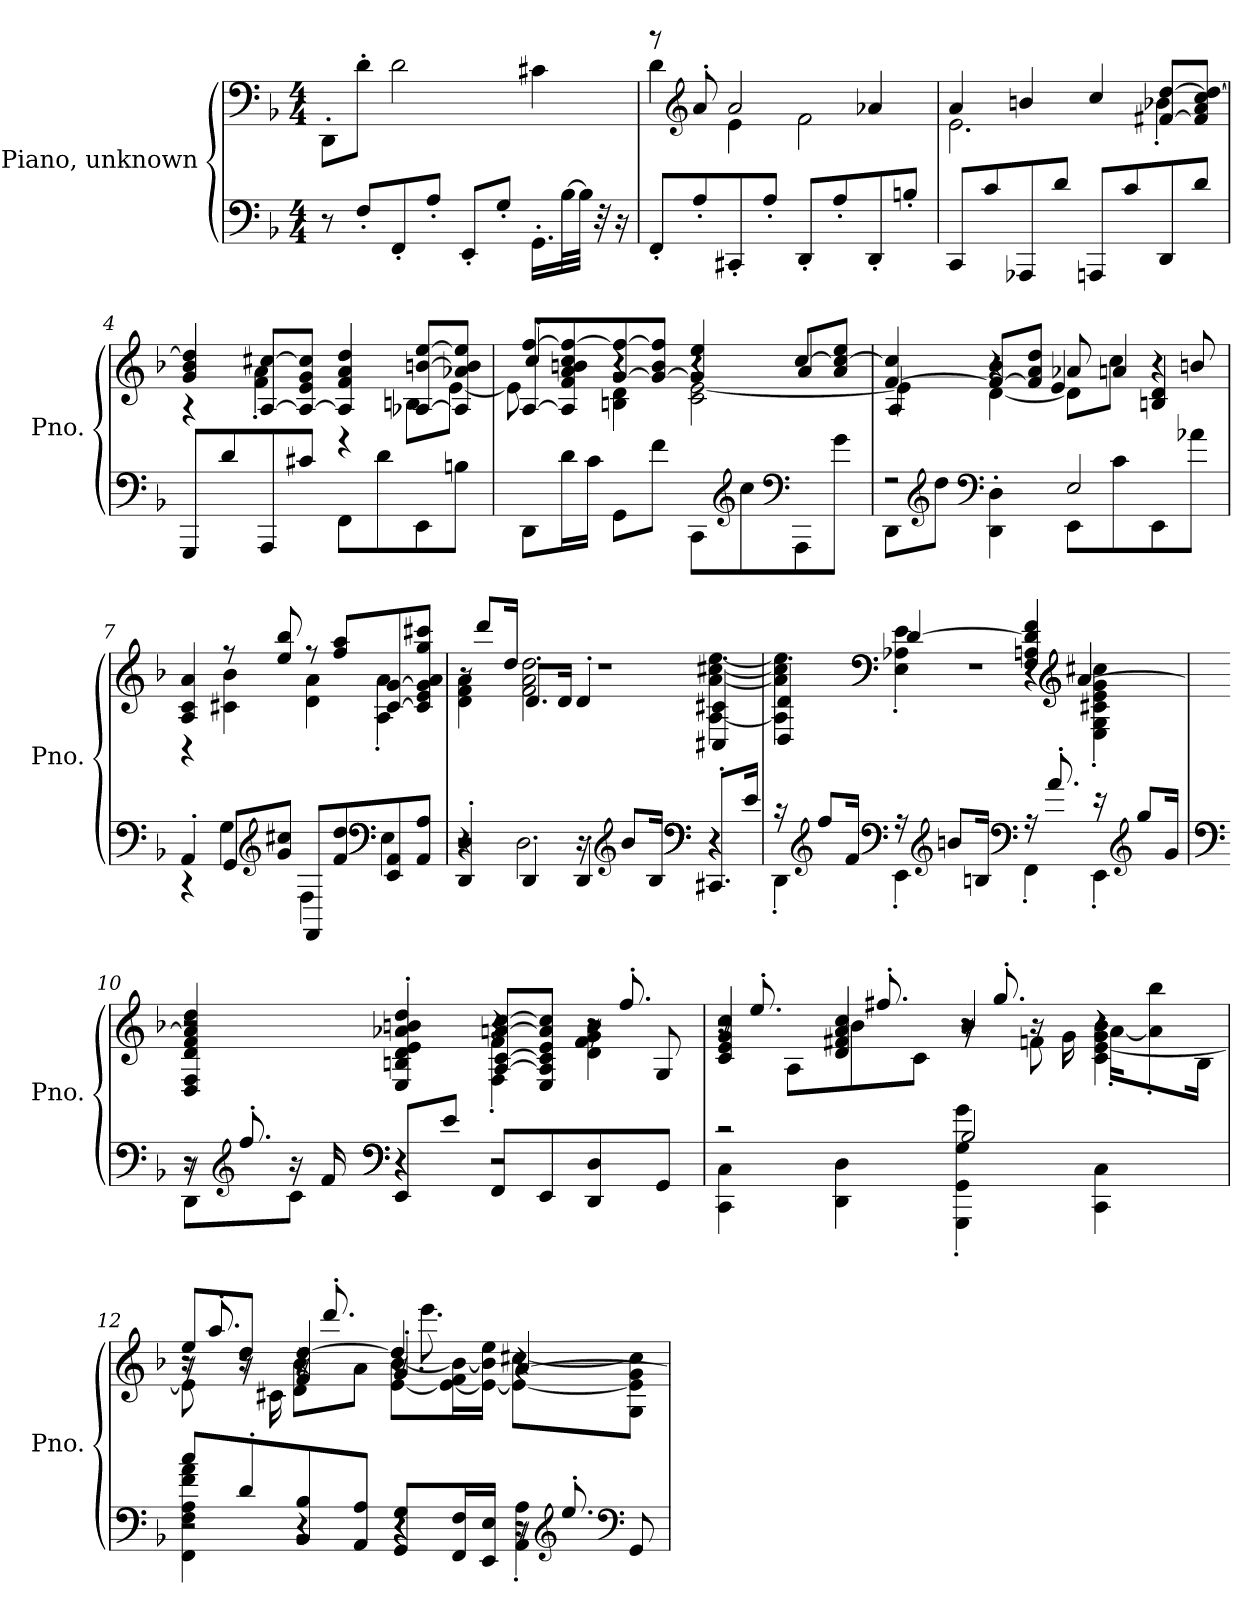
**kern	**kern
*part1	*part1
*staff2	*staff1
*I"Piano, unknown	*
*I'Pno.	*
*clefF4	*clefF4
*k[b-]	*k[b-]
*M4/4	*M4/4
*MM120	*MM120
=1	=1
8r	8DD'\L
8F'/L	8d'\J
8FF'/	2d\
8A'/J	.
8EE'/L	.
8G'/J	.
16.GG'\LL	4c#X\
[32B-\L	.
32B-\JJJ]	.
32r	.
16r	.
=2	=2
*	*^
8FF'/L	8r	4d\
*	*clefG2	*
8A'/	8a'/	.
8CC#X'/	2a/	4e\
8A'/J	.	.
8DD'/L	.	2f\
8A'/	.	.
8DD'/	4a-X/	.
8Bn'/J	.	.
=3	=3	=3
8CC/L	4a/	2.e\
8c/	.	.
8AAA-X/	4bn/	.
8d/J	.	.
8AAAn/L	4cc/	.
8c/	.	.
8DD/	[8f#X/ [8dd/L	4b-X'\
8d/J	8f#/] 8a/ 8cc/ 8dd/_J	.
!!LO:LB:g=z	!!
=4	=4	=4
8GGG/L	4g/ 4b-/ 4dd/]	4r
8d/	.	.
8AAA/	[8A/ [8cc#X/L	4f\' 4a\'
8c#X/J	8A/_ 8e/ 8g/ 8cc#/]J	.
8FF\L	4A/] 4f/ 4a/ 4dd/	4r
8d\	.	.
8EE\	[8A-X/ [8bn/ [8ee/L	8Bn\L
8Bn\J	8A-/] 8a-X/ 8b/] 8ee/]J	[8e\J
=5	=5	=5
*	*	*^
8DD\L	[8A/ [8ff/L	8e\]	4cc'/
16d\L	8A/] 8f/ 8a/ 8bn/ 8cc/ 8ff/_	8r	.
16c\JJ	.	.	.
8GG\L	[8g/ 8ff/_	4Bn\ 4d\	4r
8f\J	8g/_ 8b/ 8ff/]J	.	.
8CC\L	4g/] 4ee/	2c\ [2e\	4r
*clefG2	*	*	*
8cc\	.	.	.
*clefF4	*	*	*
8AAA\	[8cc/L	.	4a'/
8g\J	8a/ 8cc/_ 8ee/J	.	.
!!LO:LB:g=z	!!	!!
=6	=6	=6	=6
*^	*	*	*
2r	8DD\L	[4f/ 4cc/]	4e\]	4A/
*clefG2	*	*	*	*
.	8dd\J	.	.	.
*clefF4	*	*	*	*
.	4DD\' 4D\'	8f/_ 8b-/L	[4d\	4r
.	.	8f/] 8a/ 8dd/J	.	.
2E/	8EE\L	8a-X/	8d\L]	4e/
.	8c\	4an/	8cc\J	.
.	8EE\	.	4r	4Bn/ 4d/
.	8a-X\J	8bn/	.	.
*	*	*	*v	*v
=7	=7	=7	=7
4AA'/	4r	4A/ 4c/ 4a/	4r
8GG/L	4G\	8r	4c#X\ 4b-\
*clefG2	*	*	*
8g/ 8cc#X/J	.	8ee/ 8bb-/	.
8FF/L	4F\	8r	4d\ 4a\
8f/ 8dd/	.	8ff/ 8aa/L	.
*clefF4	*	*	*
8EE/ 8AA/	4E\	[8c#/ [8g/	4A\' 4a\'
8AA/ 8A/J	.	8c#/] 8e/ 8g/] 8a/ 8gg/ 8ccc#X/J	.
!!LO:LB:g=z
=8	=8	=8	=8
*	*^	*	*^
4DD/' 4D/'	4r	2r	1r	4d\ 4f\ 4a\	16r
.	.	.	.	.	8ddd/L
.	.	.	.	.	16dd/Jk
4DD'/	2D\	.	.	2f\ 2a\ 2dd\	8.d'/L
.	.	.	.	.	16d/Jk
16r	.	4DD'/	.	.	4d'/
*clefG2	*	*	*	*	*
8b-/L	.	.	.	.	.
16B-/Jk	.	.	.	.	.
*clefF4	*	*	*	*	*
8.CC#X'/L	4r	4r	.	[4A\ [4a\ [4cc#X\ [4ee\	4C#X/' 4c#X/'
16e/Jk	.	.	.	.	.
*	*v	*v	*	*	*
=9	=9	=9	=9	=9
16r	4DD'\	1r	4A\] 4a\] 4cc#\] 4ee\]	4D/' 4d/'
*clefG2	*	*	*	*
8ff/L	.	.	.	.
16f/Jk	.	.	.	.
*clefF4	*	*clefF4	*	*
16r	4EE'\	.	4E\' 4A-X\' 4e\'	[4d/
*clefG2	*	*	*	*
8bn/L	.	.	.	.
16Bn/Jk	.	.	.	.
*clefF4	*	*	*	*
16r	4FF'\	.	4r	4F/ 4An/ 4d/] 4f/
8.a'/	.	.	.	.
*	*	*clefG2	*	*
16r	4EE'\	.	4E\' 4G\' 4c#X\' 4e\' 4g\' 4cc#X\'	[4a/
*clefG2	*	*	*	*
8gg/L	.	.	.	.
16g/Jk	.	.	.	.
*v	*v	*	*	*
!!LO:LB:g=z	!!	!!
=10	=10	=10	=10
*clefF4	*	*	*
*^	*	*	*
*	*^	*	*	*
16r	8DD\L	8r	2r	2r	4D/ 4F/ 4d/ 4f/ 4a/] 4dd/
*clefG2	*	*	*	*	*
8.ff'/	.	.	.	.	.
.	8c\J	16r	.	.	.
.	.	16f/	.	.	.
*clefF4	*	*	*	*	*
4r	4r	8EE/L	.	.	4E/' 4Bn/' 4d/' 4e/' 4a-X/' 4bn/' 4dd/'
.	.	8e/J	.	.	.
2r	2r	8FF/L	4r	4F\' 4f\'	[8A/ [8c/ [8an/ [8cc/L
.	.	8EE/	.	.	8E/ 8A/] 8c/] 8e/ 8a/] 8cc/]J
.	.	8DD/ 8D/	16r	4d\ 4f\ 4g\ 4b\	8r
.	.	.	8.ff'/	.	.
.	.	8GG/J	.	.	8G/
*	*v	*v	*	*	*
=11	=11	=11	=11	=11
*	*	*	*	*^
2r	4CC\ 4C\	16r	2r	4c/ 4e/ 4g/ 4cc/	8r
.	.	8.ee'/	.	.	.
.	.	.	.	.	8A\L
.	4DD\ 4D\	16r	.	4d/ 4f#X/ 4a/ 4cc/	8b-\
.	.	8.ff#X'/	.	.	.
.	.	.	.	.	8c\J
2B-/	4GGG\' 4GG\' 4G\' 4g\'	16r	8r	4b-/	8r
.	.	8.gg'/	.	.	.
.	.	.	8fn\	.	16r
.	.	.	.	.	16g\
.	4CC\ 4C\	4r	4c\ [4e\ 4g\ 4b-\	4r	[16a'\KL
.	.	.	.	.	8a\]' 8bb-\'
.	.	.	.	.	16B-\Jk
!!LO:LB:g=z	!!	!!	!!
=12	=12	=12	=12	=12	=12
*	*^	*	*	*	*
2r	4FF\ 4F\ 4A\ 4f\ 4a\	8cc/L	16r	8e\]	8ee/L	8r
.	.	.	8.aa'/	.	.	.
.	.	8d'/	.	8r	8dd/J	16r
.	.	.	.	.	.	16c#X\
.	4r	8BB-/ 8B-/	16r	4r	4f/ [4dd/	8d\ 8b-\L
.	.	.	8.ddd'/	.	.	.
.	.	8AA/ 8A/J	.	.	.	8a\J
4r	4r	8GG/ 8G/L	4g'/	16r	4dd/]	[8e\ [8b-\L
.	.	.	.	8.eee'\	.	.
.	.	16FF/ 16F/L	.	.	.	16e\_ 16f\ 16b-\_L
.	.	16EE/ 16E/JJ	.	.	.	16e\_ 16b-\] 16ee\JJ
16r	4AA\' 4A\'	8r	4r	4r	[4a/	8e\_ [8cc#X\L
*clefG2	*	*	*	*	*	*
8.ee'/	.	.	.	.	.	.
*clefF4	*	*	*	*	*	*
.	.	8GG/	.	.	.	8G\ 8e\] 8g\ 8cc#\]J
*v	*v	*v	*	*	*	*
*	*v	*v	*v	*v
=	=
*-	*-
